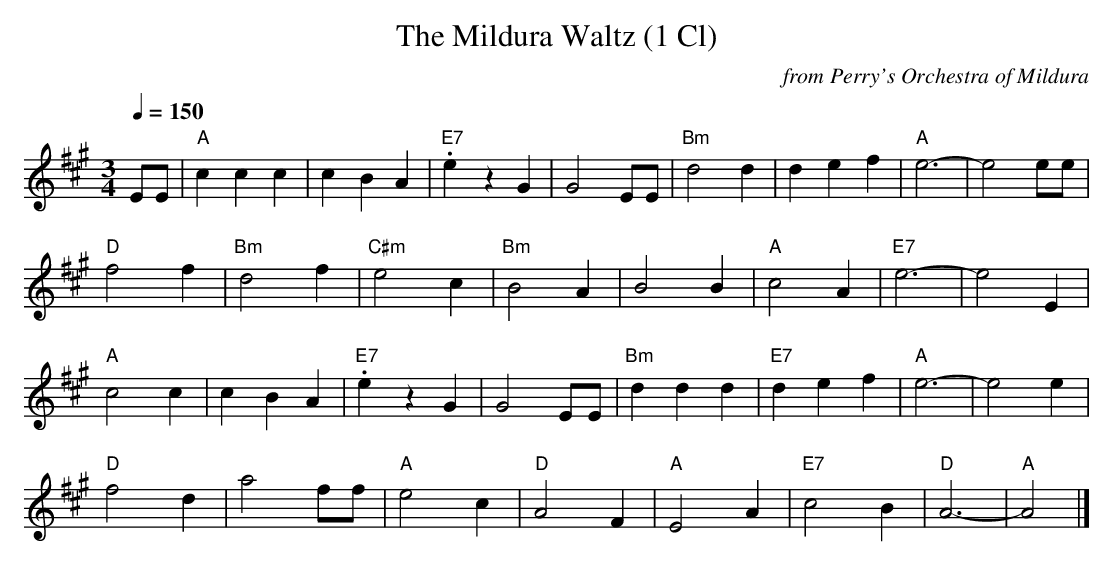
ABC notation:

X:1
T:Mildura Waltz (1 Cl), The
Q:1/4=150
C:from Perry's Orchestra of Mildura
M:3/4
L:1/4
K:Amaj
E/2E/2|"A"ccc|cBA|"E7".ezG|G2E/2E/2|"Bm"d2d|def|"A"e3-|e2e/2e/2|
"D"f2f|"Bm"d2f|"C#m"e2c|"Bm"B2A|B2B|"A"c2A|"E7"e3-|e2E|
"A"c2c|cBA|"E7".ezG|G2E/2E/2|"Bm"ddd|"E7"def|"A"e3-|e2e|
"D"f2d|a2f/2f/2|"A"e2c|"D"A2F|"A"E2A|"E7"c2B|"D"A3-|"A"A2|]
